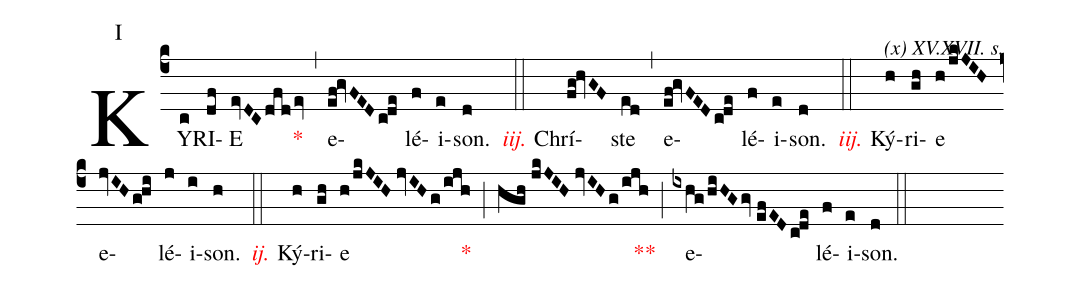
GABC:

annotation:I;
commentary:(x) XV.XVII. s.;
office-part:Kyriale;
%%
(c4) KY(c)RI(df)E(evDCdfdev) <v>\red{*}</v>(,) e(ef!gvFEDc!de)lé(f)i(e)son.(d) (::) <v>\redit{iij.}</v>
Chrí(fg!hvGF)ste(ed) (,) e(ef!gvFEDc!de)lé(f)i(e)son.(d) (::) <v>\redit{iij.}</v>
Ký(h)ri(gh)e(h/jkJIH) e(jvIHg!hi)lé(j)i(i)son.(h) (::) <v>\redit{ij.}</v>
Ký(h)ri(gh)e(h/jkJIH//jvIHg/ijh) <v>\red{*}</v>(;) (hgh//jkJIH//jvIHg/ijh) <v>\red{*}</v><v>\red{*}</v>(;) e(ixhg/hiHGgv//efEDc!de)lé(f)i(e)son.(d) (::)
